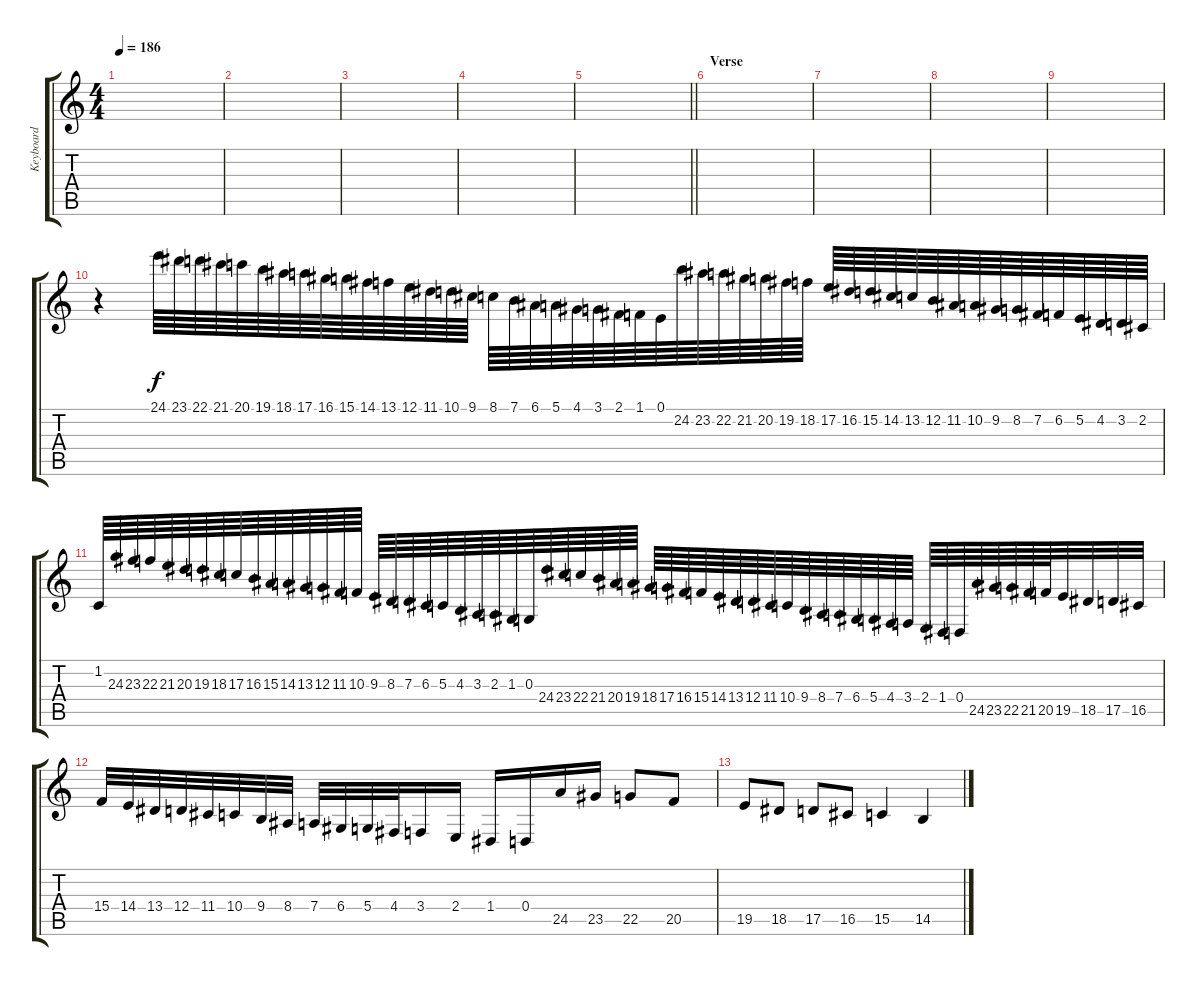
\track ("Keyboard" "Keyboard") {instrument guitarfretnoise}
\staff {score tabs}
\tuning (E4 B3 G3 D3 A2 E2) {hide}
\ts (4 4)
\tempo 186
\clef g2
\ks c
|
|
|
|
\barLineRight lightlight
|
\section ("" "Verse")
|
|
|
|
r.4 24.1.64 23.1.64 22.1.64 21.1.64 20.1.64 19.1.64 18.1.64 17.1.64 16.1.64 15.1.64 14.1.64 13.1.64 12.1.64 11.1.64 10.1.64 9.1.64 8.1.64 7.1.64 6.1.64 5.1.64 4.1.64 3.1.64 2.1.64 1.1.64 0.1.64 24.2.64 23.2.64 22.2.64 21.2.64 20.2.64 19.2.64 18.2.64 17.2.64 16.2.64 15.2.64 14.2.64 13.2.64 12.2.64 11.2.64 10.2.64 9.2.64 8.2.64 7.2.64 6.2.64 5.2.64 4.2.64 3.2.64 2.2.64 |
1.2.64 24.3.64 23.3.64 22.3.64 21.3.64 20.3.64 19.3.64 18.3.64 17.3.64 16.3.64 15.3.64 14.3.64 13.3.64 12.3.64 11.3.64 10.3.64 9.3.64 8.3.64 7.3.64 6.3.64 5.3.64 4.3.64 3.3.64 2.3.64 1.3.64 0.3.64 24.4.64 23.4.64 22.4.64 21.4.64 20.4.64 19.4.64 18.4.64 17.4.64 16.4.64 15.4.64 14.4.64 13.4.64 12.4.64 11.4.64 10.4.64 9.4.64 8.4.64 7.4.64 6.4.64 5.4.64 4.4.64 3.4.64 2.4.64 1.4.64 0.4.64 24.5.64 23.5.64 22.5.64 21.5.64 20.5.64 19.5.32 18.5.32 17.5.32 16.5.32 |
15.4.32 14.4.32 13.4.32 12.4.32 11.4.32 10.4.32 9.4.32 8.4.32 7.4.32 6.4.32 5.4.32 4.4.32 3.4.16 2.4.16 1.4.16 0.4.16 24.5.16 23.5.16 22.5.8 20.5.8 |
19.5.8 18.5.8 17.5.8 16.5.8 15.5.4 14.5.4
